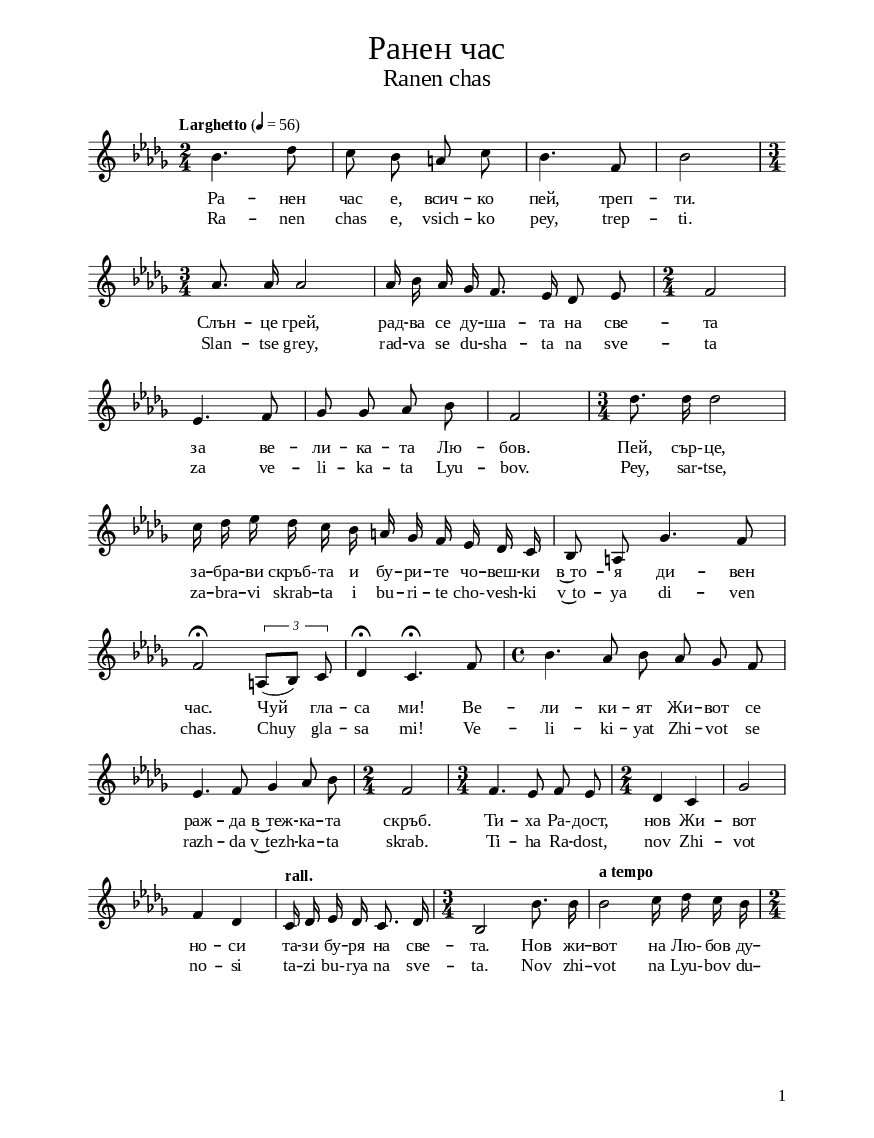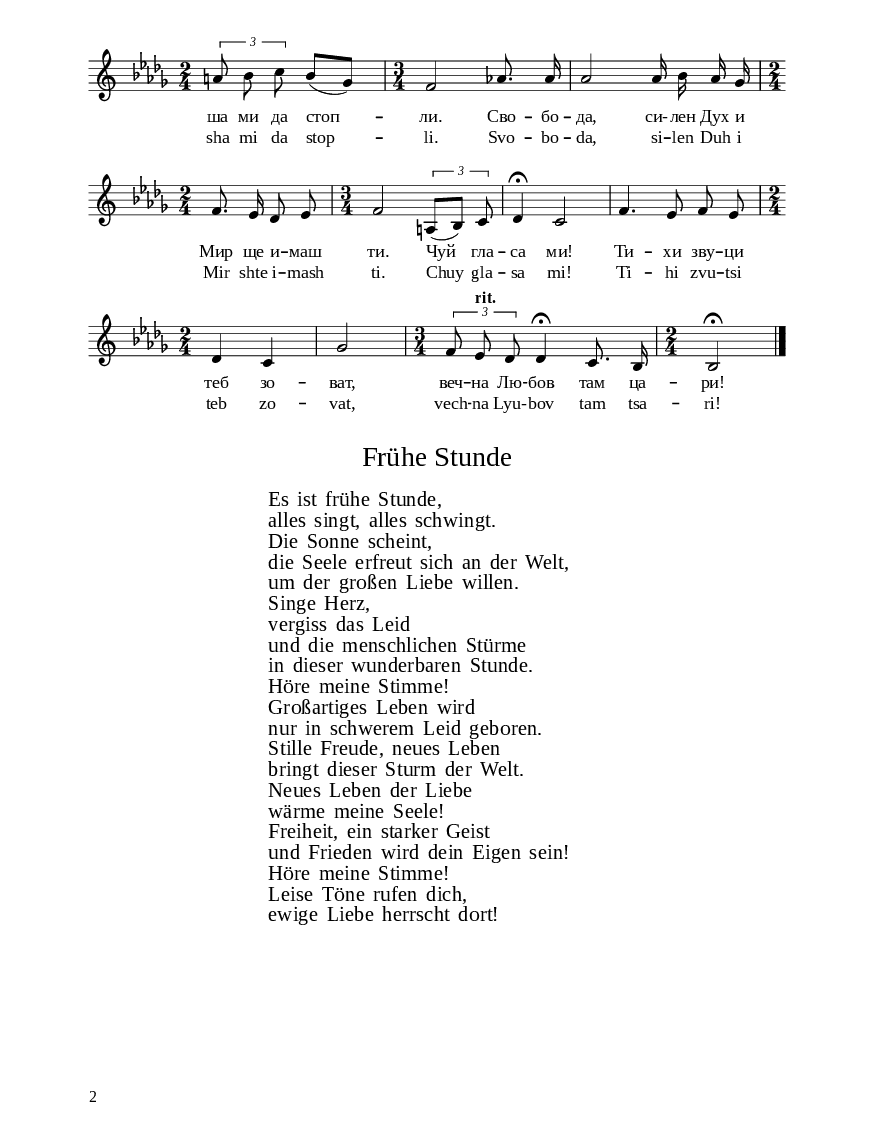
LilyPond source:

\version "2.24.0"

\include "include/globals.ily"

\bookpart {
  \label #'ref121
  \tocItem \markup "Ранен час – Ranen chas"
  \include "include/bookpart-paper.ily"
  \score {
    \include "include/score-layout.ily"


    \new Voice \relative c' {
      \clef treble
      \key bes \minor
      \time 2/4
      \tempoFunc "Larghetto" 4 "56"
      \autoBeamOff

      bes'4.  des8 | % 2
      c8  bes8  a8  c8 | % 3
      bes4.  f8 | % 4
      bes2 \break | % 5
      \time 3/4  | % 5
      as8.  as16  as2 | % 6
      as16  bes16  as16  ges16
      f8.  es16  des8  es8 | % 7
      \time 2/4  | % 7
      f2 \break | % 8
      es4.  f8 | % 9
      ges8  ges8  as8 bes8 |
      \barNumberCheck #10
      f2 | % 11
      \time 3/4  | % 11
      des'8.  des16  des2 \break | % 12
      c16  des16  es16  des16
      c16  bes16  a16  ges16
      f16  es16  des16  c16 | % 13
      bes8  a8  ges'4.  f8 \break | % 14
      f2 ^\fermata
      \tuplet 3/2 {   a,8 ( [  bes8 ) ]  c8 }
      | % 15
      des4 ^\fermata  c4. ^\fermata  f8 | % 16
      \time 4/4  | % 16
      bes4.  as8  bes8  as8
      ges8  f8 \break | % 17
      es4.  f8  ges4  as8  bes8
      | % 18
      \time 2/4  | % 18
      f2 | % 19
      \time 3/4  | % 19
      f4.  es8  f8  es8 |
      \time 2/4  |
      des4  c4  | % 21
      ges'2 \break | % 22
      f4  des4 | % 23
      \tempo "rall." c16  des16  es16
      des16  c8.  des16 | % 24
      \time 3/4 bes2  % 25
      bes'8.  bes16 |
      \tempo "a tempo" bes2 % 26
      c16  des16  c16  bes16 | \pageBreak
      \time 2/4
      \tupletUp \tuplet 3/2 {a8  bes8  c8 }
      bes8 ( [  ges8 ) ] | % 27
      \time 3/4 f2 aes!8.  as16 | % 28
      as2  as16  bes16  as16
      ges16 \break | % 29
      \time 2/4  | % 29
      f8.  es16  des8  es8 |
      \time 3/4  | f2
      \tuplet 3/2 {a,8 ( [  bes8 ) ]  c8 }
      | % 31
      des4 ^\fermata  c2 | % 32
      f4.  es8  f8  es8 \break | % 33
      \time 2/4  | % 33
      des4  c4 | % 34
      ges'2 | % 35
      \time 3/4  | % 35
      \tuplet 3/2 { f8 \tempo "rit.               " es des } des4 \fermata  c8. bes16 | \time 2/4 bes2 \fermata \bar "|." \break
    }

    \addlyrics {
      Ра -- нен час е, всич -- ко пей,
      треп -- ти. Слън -- це грей, рад --
      ва се ду -- ша -- та на све -- та
      за ве -- ли -- ка -- та Лю -- бов.
      Пей, "сър-" -- це, за -- бра -- ви
      "скръб-" -- та и бу -- ри -- те чо --
      веш -- ки в~то -- я ди -- вен час.
      Чуй  гла -- са ми! Ве -- ли --
      ки -- ят Жи -- вот се раж -- да
      в~теж -- ка -- та скръб. Ти -- ха
      "Ра-" -- дост, нов Жи -- вот но -- си
      та -- зи бу -- ря на све -- та.
      Нов жи -- вот на "Лю-" -- бов ду --
      ша ми да стоп -- ли. Сво -- бо
      -- да, "си-" -- лен Дух и Мир ще и --
      маш ти. Чуй  гла -- са ми!
      Ти -- хи зву -- ци теб зо -- ват,
      веч -- на Лю -- бов там ца -- ри!}
      \addlyrics {
        Ra -- nen chas e, vsich -- ko pey,
        trep -- ti. Slan -- tse grey, rad --
        va se du -- sha -- ta na sve -- ta
        za ve -- li -- ka -- ta Lyu -- bov.
        Pey, sar -- tse, za -- bra -- vi
        "skrab" -- ta i bu -- ri -- te "cho-" --
        vesh -- ki v~to -- ya di -- ven chas.
        Chuy  gla -- sa mi! Ve -- li --
        ki -- yat Zhi -- vot se razh -- da
        v~tezh -- ka -- ta skrab. Ti -- ha
        Ra -- dost, nov Zhi -- vot no -- si
        ta -- zi "bu-" -- rya na sve -- ta.
        Nov zhi -- vot na "Lyu-" -- bov du --
        sha mi da stop -- li. Svo -- bo
        -- da, si -- len Duh i Mir shte i --
        mash ti. Chuy  gla -- sa mi!
        Ti -- hi zvu -- tsi teb zo -- vat,
        vech -- na "Lyu-" -- bov tam tsa -- ri!}

        \header {
          title = \titleFunc "Ранен час" "Ranen chas"
        }

        \midi{}

      } % score



      % include foreign translation(s) of the song
      \version "2.24.0"

\markup \fill-line { \fontsize #deTitleFontSize "Frühe Stunde" }
\markup \null
\markup \null
\markup \fontsize #deCoupletFontSize {
  \hspace #16
  \override #`(baseline-skip . ,deCoupletBaselineSkip)

  \column {
   
 \line { " " Es ist frühe Stunde, }

 \line { " " alles singt, alles schwingt.}

 \line { " " Die Sonne scheint,}

 \line { " " die Seele erfreut sich an der Welt, }

 \line { " " um der großen Liebe willen.}

 \line { " " Singe Herz, }

 \line { " " vergiss das Leid}

 \line { " " und die menschlichen Stürme}

 \line { " " in dieser wunderbaren Stunde.}

 \line { " " Höre meine Stimme! }

 \line { " " Großartiges Leben wird }

 \line { " " nur in schwerem Leid geboren. }

 \line { " " Stille Freude, neues Leben}

 \line { " " bringt dieser Sturm der Welt.}

 \line { " " Neues Leben der Liebe}

 \line { " " wärme meine Seele! }

 \line { " " Freiheit, ein starker Geist }

 \line { " " und Frieden wird dein Eigen sein! }

 \line { " " Höre meine Stimme! }

 \line { " " Leise Töne rufen dich,}

 \line { " " ewige Liebe herrscht dort!}


  }
}


    } % bookpart
